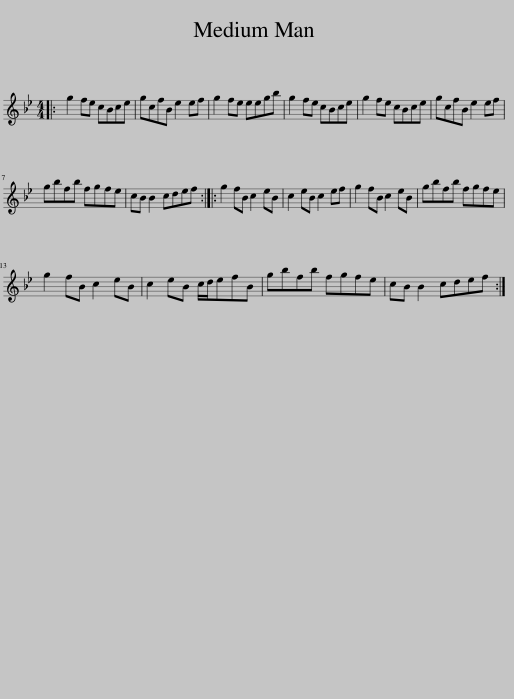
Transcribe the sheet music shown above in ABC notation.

X:1
L:1/8
M:4/4
I:linebreak $
K:Gmin
V:1 treble
V:1
|: g2 fe cBce | gcfB e2 ef | g2 fe eegb | g2 fe cBce | g2 fe cBce | %5
 gcfB e2 ef |$ gbfb fgfe | cB B2 cdef :: g2 fB c2 eB | c2 eB c2 ef | %10
 g2 fB c2 eB | gbfb fgfe |$ g2 fB c2 eB | c2 eB c/d/efB | gbfb fgfe | %15
 cB B2 cdef :| %16
